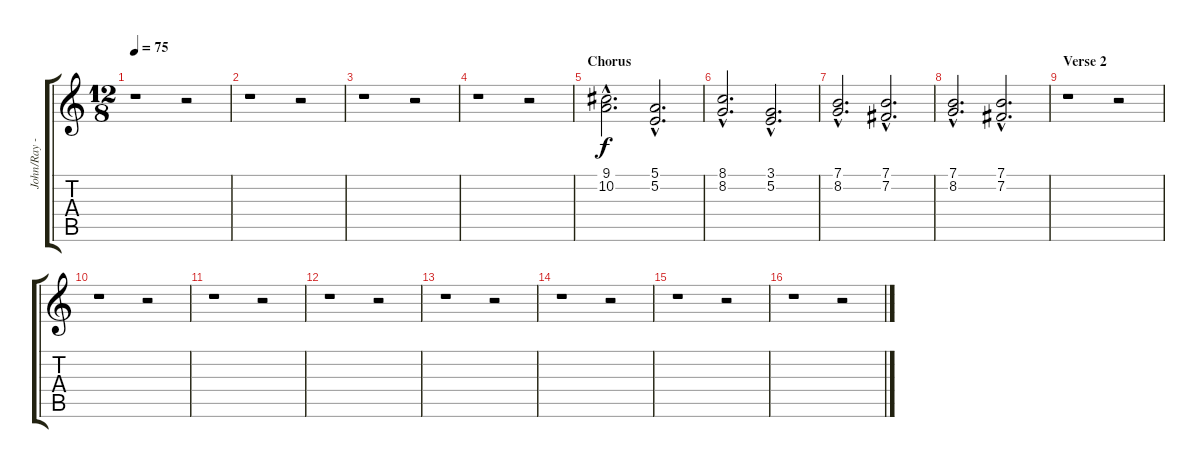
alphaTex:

\track ("John/Ray - Vocals" "John/Ray -") {instrument voiceoohs}
\staff {score tabs}
\tuning (E4 B3 G3 D3 A2 E2) {hide}
\ts (12 8)
\tempo 75
\clef g2
\ks c
r.1{dy f} r.2 |
r.1 r.2 |
r.1 r.2 |
r.1 r.2 |
\section ("" "Chorus")
(9.1{hac} 10.2{hac}).2{d} (5.1{hac} 5.2{hac}).2{d} |
(8.1{hac} 8.2{hac}).2{d} (3.1{hac} 5.2{hac}).2{d} |
(7.1{hac} 8.2{hac}).2{d} (7.1{hac} 7.2{hac}).2{d} |
(7.1{hac} 8.2{hac}).2{d} (7.1{hac} 7.2{hac}).2{d} |
\section ("" "Verse 2")
r.1 r.2 |
r.1 r.2 |
r.1 r.2 |
r.1 r.2 |
r.1 r.2 |
r.1 r.2 |
r.1 r.2 |
r.1 r.2
